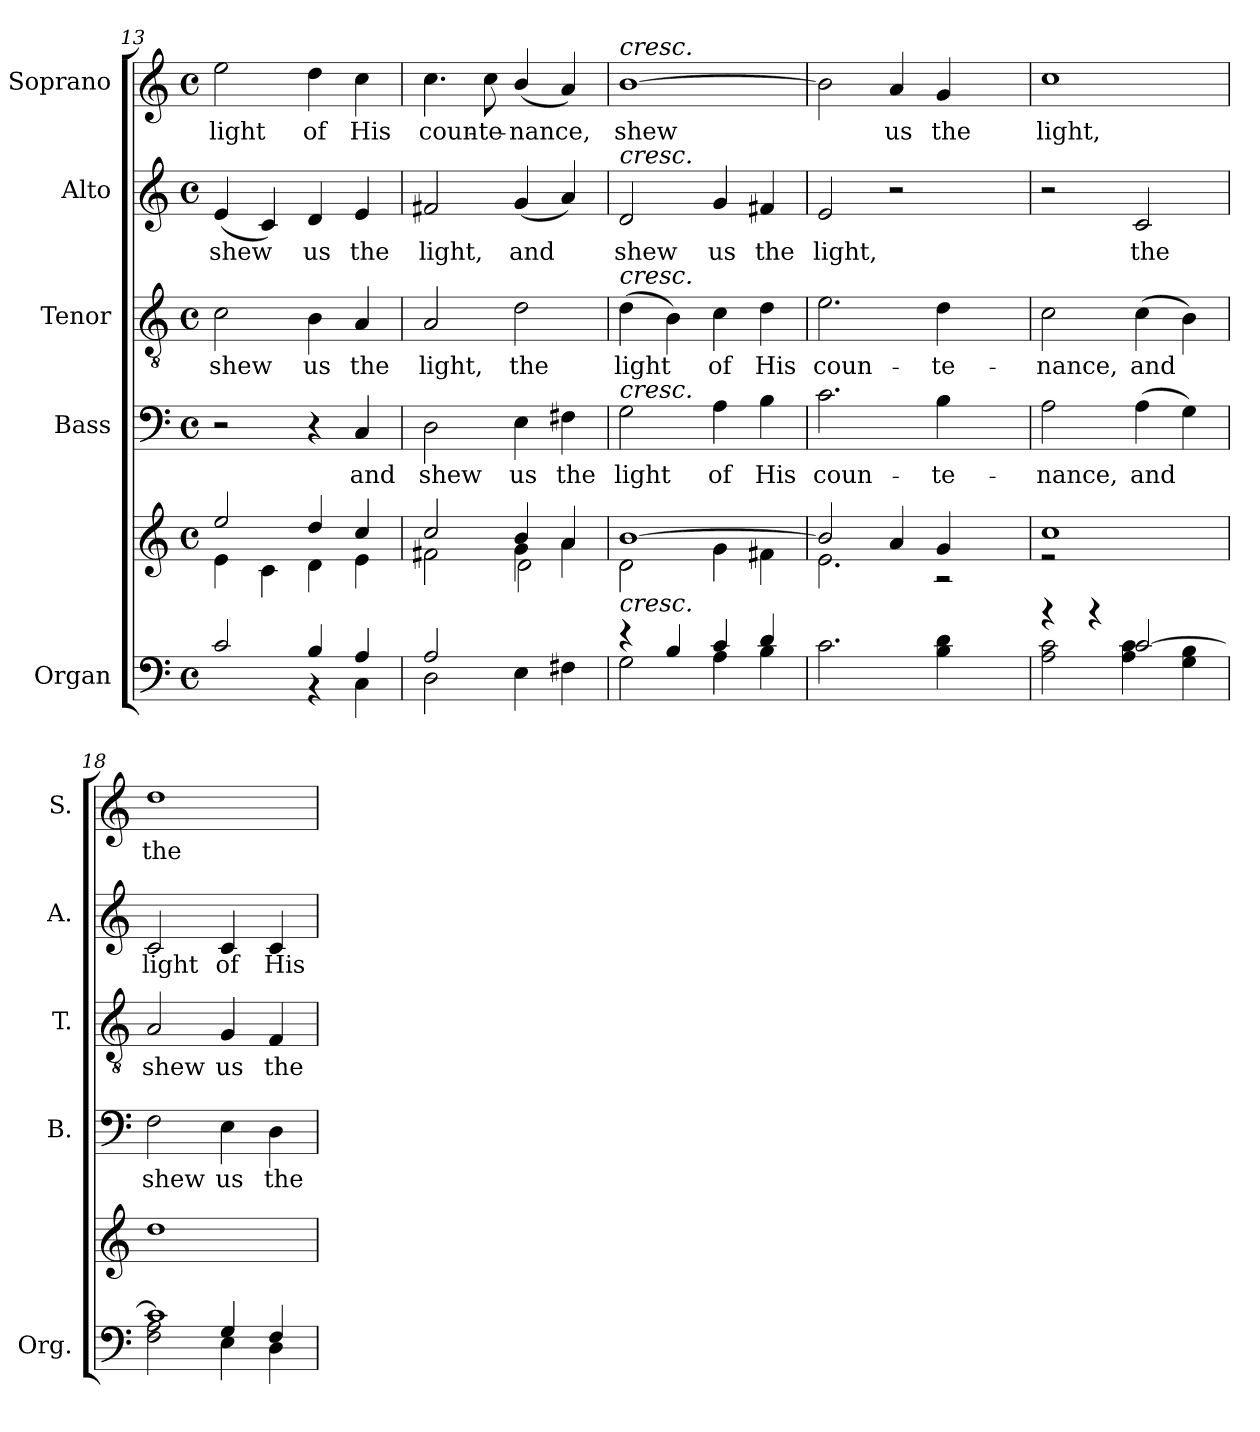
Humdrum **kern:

**kern	**kern	**kern	**text	**kern	**text	**kern	**text	**kern	**text
*part5	*part5	*part4	*part4	*part3	*part3	*part2	*part2	*part1	*part1
*staff6	*staff5	*staff4	*staff4	*staff3	*staff3	*staff2	*staff2	*staff1	*staff1
*I"Organ	*	*I"Bass	*	*I"Tenor	*	*I"Alto	*	*I"Soprano	*
*I'Org.	*	*I'B.	*	*I'T.	*	*I'A.	*	*I'S.	*
*clefF4	*clefG2	*clefF4	*	*clefGv2	*	*clefG2	*	*clefG2	*
*	*	*	*	*ITrd7c12	*	*	*	*	*
*k[]	*k[]	*k[]	*	*k[]	*	*k[]	*	*k[]	*
*C:	*C:	*C:	*	*C:	*	*C:	*	*C:	*
*M4/4	*M4/4	*M4/4	*	*M4/4	*	*M4/4	*	*M4/4	*
*met(c)	*met(c)	*met(c)	*	*met(c)	*	*met(c)	*	*met(c)	*
=13	=13	=13	=13	=13	=13	=13	=13	=13	=13
*^	*^	*	*	*	*	*	*	*	*
!	!	!	!	!	!	!	!LO:LY:b:color=#000000	!	!	!	!
!	!	!	!	!	!	!	!	!	!LO:LY:b:color=#000000	!	!
!	!	!	!	!	!	!	!	!	!	!	!LO:LY:b:color=#000000
2ci/	2ryy	2eei/	4ei\	2r	.	2Ci\	shew	(4ei/	shew	2eei\	light
.	.	.	4ci\	.	.	.	.	4ci/)	.	.	.
!	!	!	!	!	!	!	!LO:LY:b:color=#000000	!	!	!	!
!	!	!	!	!	!	!	!	!	!LO:LY:b:color=#000000	!	!
!	!	!	!	!	!	!	!	!	!	!	!LO:LY:b:color=#000000
4Bi/	4r	4ddi/	4di\	4r	.	4BBi\	us	4di/	us	4ddi\	of
!	!	!	!	!	!LO:LY:b:color=#000000	!	!	!	!	!	!
!	!	!	!	!	!	!	!LO:LY:b:color=#000000	!	!	!	!
!	!	!	!	!	!	!	!	!	!LO:LY:b:color=#000000	!	!
!	!	!	!	!	!	!	!	!	!	!	!LO:LY:b:color=#000000
4Ai/	4Ci\	4cci/	4ei\	4Ci/	and	4AAi/	the	4ei/	the	4cci\	His
!!LO:PB:g=z
=14	=14	=14	=14	=14	=14	=14	=14	=14	=14	=14	=14
*	*	*	*^	*	*	*	*	*	*	*	*
!	!	!	!	!	!	!LO:LY:b:color=#000000	!	!	!	!	!	!
!	!	!	!	!	!	!	!	!LO:LY:b:color=#000000	!	!	!	!
!	!	!	!	!	!	!	!	!	!	!LO:LY:b:color=#000000	!	!
!	!	!	!	!	!	!	!	!	!	!	!	!LO:LY:b:color=#000000
2Ai/	2Di\	2cci/	2f#Xi\	2ryy	2Di\	shew	2AAi/	light,	2f#Xi/	light,	4.cci\	coun-
!	!	!	!	!	!	!	!	!	!	!	!	!LO:LY:b:color=#000000
.	.	.	.	.	.	.	.	.	.	.	8cci\	-te-
!	!	!	!	!	!	!LO:LY:b:color=#000000	!	!	!	!	!	!
!	!	!	!	!	!	!	!	!LO:LY:b:color=#000000	!	!	!	!
!	!	!	!	!	!	!	!	!	!	!LO:LY:b:color=#000000	!	!
!	!	!	!	!	!	!	!	!	!	!	!	!LO:LY:b:color=#000000
2ryy	4Ei\	4bi/	4gi\	2di\	4Ei\	us	2Di\	the	(4gi/	and	(4bi/	-nance,
!	!	!	!	!	!	!LO:LY:b:color=#000000	!	!	!	!	!	!
.	4F#Xi\	4ai/	4ai\	.	4F#Xi\	the	.	.	4ai/)	.	4ai/)	.
*	*	*	*v	*v	*	*	*	*	*	*	*	*
=15	=15	=15	=15	=15	=15	=15	=15	=15	=15	=15	=15
!	!	!	!	!	!LO:LY:b:color=#000000	!	!	!	!	!	!
!	!	!	!	!	!	!	!LO:LY:b:color=#000000	!	!	!	!
!	!	!	!	!	!	!	!	!	!LO:LY:b:color=#000000	!	!
!	!	!	!	!	!	!	!	!	!	!LO:TX:a:i:t=cresc.	!
!	!	!	!	!	!	!	!	!LO:TX:a:i:t=cresc.	!	!	!
!	!	!	!	!	!	!LO:TX:a:i:t=cresc.	!	!	!	!	!
!	!	!	!	!LO:TX:a:i:t=cresc.	!	!	!	!	!	!	!
!	!	!LO:TX:b:i:t=cresc.	!	!	!	!	!	!	!	!	!
!	!	!	!	!	!	!	!	!	!	!	!LO:LY:b:color=#000000
4r	2Gi\	[>1bi	2di\	2Gi\	light	(4Di\	light	2di/	shew	[>1bi	shew
4Bi/	.	.	.	.	.	4BBi\)	.	.	.	.	.
!	!	!	!	!	!LO:LY:b:color=#000000	!	!	!	!	!	!
!	!	!	!	!	!	!	!LO:LY:b:color=#000000	!	!	!	!
!	!	!	!	!	!	!	!	!	!LO:LY:b:color=#000000	!	!
4ci/	4Ai\	.	4gi\	4Ai\	of	4Ci\	of	4gi/	us	.	.
!	!	!	!	!	!LO:LY:b:color=#000000	!	!	!	!	!	!
!	!	!	!	!	!	!	!LO:LY:b:color=#000000	!	!	!	!
!	!	!	!	!	!	!	!	!	!LO:LY:b:color=#000000	!	!
4di/	4Bi\	.	4f#Xi\	4Bi\	His	4Di\	His	4f#Xi/	the	.	.
*v	*v	*	*	*	*	*	*	*	*	*	*
=16	=16	=16	=16	=16	=16	=16	=16	=16	=16	=16
*^	*	*	*	*	*	*	*	*	*	*
!	!	!	!	!	!LO:LY:b:color=#000000	!	!	!	!	!	!
*v	*v	*	*	*	*	*	*	*	*	*	*
*^	*	*	*	*	*	*	*	*	*	*
!	!	!	!	!	!	!	!LO:LY:b:color=#000000	!	!	!	!
*v	*v	*	*	*	*	*	*	*	*	*	*
*^	*	*	*	*	*	*	*	*	*	*
!	!	!	!	!	!	!	!	!	!LO:LY:b:color=#000000	!	!
*v	*v	*	*	*	*	*	*	*	*	*	*
2.ci\	2bi/]	2.ei\	2.ci\	coun-	2.Ei\	coun-	2ei/	light,	2bi\]	.
!	!	!	!	!	!	!	!	!	!	!LO:LY:b:color=#000000
.	4ai/	.	.	.	.	.	2r	.	4ai/	us
!	!	!	!	!LO:LY:b:color=#000000	!	!	!	!	!	!
!	!	!	!	!	!	!LO:LY:b:color=#000000	!	!	!	!
!	!	!	!	!	!	!	!	!	!	!LO:LY:b:color=#000000
4Bi\ 4di	4gi/	2r	4Bi\	-te-	4Di\	-te-	.	.	4gi/	the
4ryy	4ryy	.	4ryy	.	4ryy	.	4ryy	.	4ryy	.
=17	=17	=17	=17	=17	=17	=17	=17	=17	=17	=17
*^	*	*	*	*	*	*	*	*	*	*
!	!	!	!	!	!LO:LY:b:color=#000000	!	!	!	!	!	!
!	!	!	!	!	!	!	!LO:LY:b:color=#000000	!	!	!	!
!	!	!	!	!	!	!	!	!	!	!	!LO:LY:b:color=#000000
4r	2Ai\ 2ci	1cci	2r	2Ai\	-nance,	2Ci\	-nance,	2r	.	1cci	light,
4r	.	.	.	.	.	.	.	.	.	.	.
!	!	!	!	!	!LO:LY:b:color=#000000	!	!	!	!	!	!
!	!	!	!	!	!	!	!LO:LY:b:color=#000000	!	!	!	!
!	!	!	!	!	!	!	!	!	!LO:LY:b:color=#000000	!	!
[>2ci/	4Ai\ 4ci	.	2ryy	(4Ai\	and	(4Ci\	and	2ci/	the	.	.
.	4Gi\ 4Bi	.	.	4Gi\)	.	4BBi\)	.	.	.	.	.
*	*	*v	*v	*	*	*	*	*	*	*	*
=18	=18	=18	=18	=18	=18	=18	=18	=18	=18	=18
*	*^	*	*	*	*	*	*	*	*	*
!	!	!	!	!	!LO:LY:b:color=#000000	!	!	!	!	!	!
!	!	!	!	!	!	!	!LO:LY:b:color=#000000	!	!	!	!
!	!	!	!	!	!	!	!	!	!LO:LY:b:color=#000000	!	!
!	!	!	!	!	!	!	!	!	!	!	!LO:LY:b:color=#000000
1ci]	2Fi\ 2Ai	2ryy	1ddi	2Fi\	shew	2AAi/	shew	2ci/	light	1ddi	the
!	!	!	!	!	!LO:LY:b:color=#000000	!	!	!	!	!	!
!	!	!	!	!	!	!	!LO:LY:b:color=#000000	!	!	!	!
!	!	!	!	!	!	!	!	!	!LO:LY:b:color=#000000	!	!
.	4Ei\	4Gi/	.	4Ei\	us	4GGi/	us	4ci/	of	.	.
!	!	!	!	!	!LO:LY:b:color=#000000	!	!	!	!	!	!
!	!	!	!	!	!	!	!LO:LY:b:color=#000000	!	!	!	!
!	!	!	!	!	!	!	!	!	!LO:LY:b:color=#000000	!	!
.	4Di\	4Fi/	.	4Di\	the	4FFi/	the	4ci/	His	.	.
*v	*v	*v	*	*	*	*	*	*	*	*	*
=	=	=	=	=	=	=	=	=	=
*-	*-	*-	*-	*-	*-	*-	*-	*-	*-
